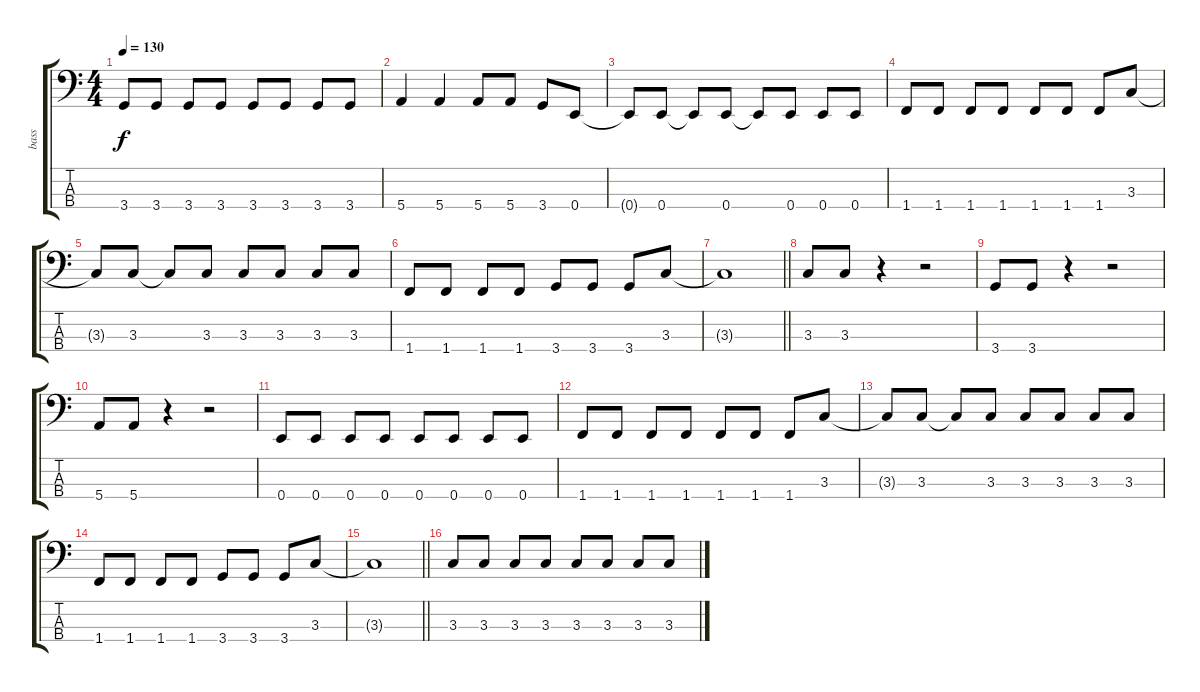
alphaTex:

\track ("bass" "bass") {instrument electricbassfinger}
\staff {score tabs}
\tuning (G2 D2 A1 E1) {hide}
\ts (4 4)
\tempo 130
\clef f4
\ks c
3.4{t}.8{dy f} 3.4.8 3.4.8 3.4.8 3.4.8 3.4.8 3.4.8 3.4.8 |
5.4.4 5.4.4 5.4.8 5.4.8 3.4.8 0.4.8 |
0.4{t}.8 0.4.8 0.4{t}.8 0.4.8 0.4{t}.8 0.4.8 0.4.8 0.4.8 |
1.4.8 1.4.8 1.4.8 1.4.8 1.4.8 1.4.8 1.4.8 3.3.8 |
3.3{t}.8 3.3.8 3.3{t}.8 3.3.8 3.3.8 3.3.8 3.3.8 3.3.8 |
1.4.8 1.4.8 1.4.8 1.4.8 3.4.8 3.4.8 3.4.8 3.3.8 |
\barLineRight lightlight
3.3{t}.1 |
3.3.8 3.3.8 r.4 r.2 |
3.4.8 3.4.8 r.4 r.2 |
5.4.8 5.4.8 r.4 r.2 |
0.4.8 0.4.8 0.4.8 0.4.8 0.4.8 0.4.8{txt ""} 0.4.8 0.4.8 |
1.4.8 1.4.8 1.4.8 1.4.8 1.4.8 1.4.8 1.4.8 3.3.8 |
3.3{t}.8 3.3.8 3.3{t}.8 3.3.8 3.3.8 3.3.8 3.3.8 3.3.8 |
1.4.8 1.4.8 1.4.8 1.4.8 3.4.8 3.4.8 3.4.8 3.3.8 |
\barLineRight lightlight
3.3{t}.1 |
3.3.8 3.3.8 3.3.8 3.3.8 3.3.8 3.3.8 3.3.8 3.3.8
